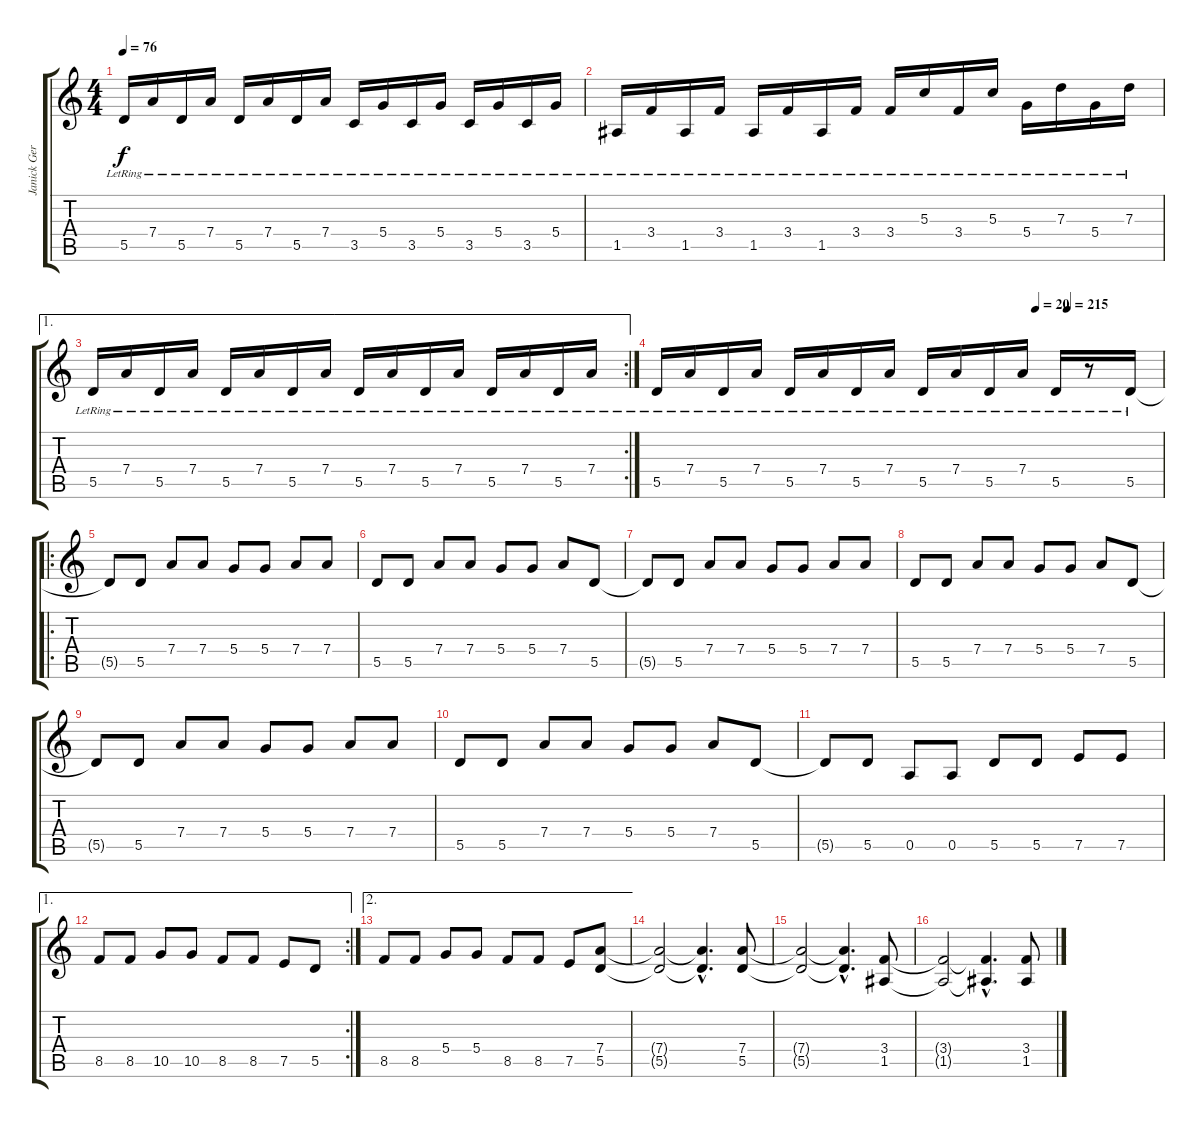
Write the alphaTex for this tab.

\track ("Janick Gers" "Janick Ger") {instrument overdrivenguitar}
\staff {score tabs}
\tuning (E4 B3 G3 D3 A2 E2) {hide}
\ts (4 4)
\tempo 76
\clef g2
\ks c
5.5{lr}.16{dy f} 7.4{lr}.16 5.5{lr}.16 7.4{lr}.16 5.5{lr}.16 7.4{lr}.16 5.5{lr}.16 7.4{lr}.16 3.5{lr}.16 5.4{lr}.16 3.5{lr}.16 5.4{lr}.16 3.5{lr}.16 5.4{lr}.16 3.5{lr}.16 5.4{lr}.16 |
1.5{lr}.16 3.4{lr}.16 1.5{lr}.16 3.4{lr}.16 1.5{lr}.16 3.4{lr}.16 1.5{lr}.16 3.4{lr}.16 3.4{lr}.16 5.3{lr}.16 3.4{lr}.16 5.3{lr}.16 5.4{lr}.16 7.3{lr}.16 5.4{lr}.16 7.3{lr}.16 |
\ae 1
\rc 2
5.5{lr}.16 7.4{lr}.16 5.5{lr}.16 7.4{lr}.16 5.5{lr}.16 7.4{lr}.16 5.5{lr}.16 7.4{lr}.16 5.5{lr}.16 7.4{lr}.16 5.5{lr}.16 7.4{lr}.16 5.5{lr}.16 7.4{lr}.16 5.5{lr}.16 7.4{lr}.16 |
\tempo (215 0.8125)
\tempo (20 0.75)
5.5{lr}.16 7.4{lr}.16 5.5{lr}.16 7.4{lr}.16 5.5{lr}.16 7.4{lr}.16 5.5{lr}.16 7.4{lr}.16 5.5{lr}.16 7.4{lr}.16 5.5{lr}.16 7.4{lr}.16 5.5{lr}.16 r.8 5.5{lr}.16{instrument overdrivenguitar} |
\ro
5.5{t}.8 5.5.8 7.4.8 7.4.8 5.4.8 5.4.8 7.4.8 7.4.8 |
5.5.8 5.5.8 7.4.8 7.4.8 5.4.8 5.4.8 7.4.8 5.5.8 |
5.5{t}.8 5.5.8 7.4.8 7.4.8 5.4.8 5.4.8 7.4.8 7.4.8 |
5.5.8 5.5.8 7.4.8 7.4.8 5.4.8 5.4.8 7.4.8 5.5.8 |
5.5{t}.8 5.5.8 7.4.8 7.4.8 5.4.8 5.4.8 7.4.8 7.4.8 |
5.5.8 5.5.8 7.4.8 7.4.8 5.4.8 5.4.8 7.4.8 5.5.8 |
5.5{t}.8 5.5.8 0.5.8 0.5.8 5.5.8 5.5.8 7.5.8 7.5.8 |
\ae 1
\rc 2
8.5.8 8.5.8 10.5.8 10.5.8 8.5.8 8.5.8 7.5.8 5.5.8 |
\ae 2
8.5.8 8.5.8 5.4.8 5.4.8 8.5.8 8.5.8 7.5.8 (7.4 5.5).8 |
(7.4{t} 5.5{t}).2 (7.4{hac t} 5.5{hac t}).4{d} (7.4 5.5).8 |
(7.4{t} 5.5{t}).2 (7.4{hac t} 5.5{hac t}).4{d} (3.4 1.5).8 |
(3.4{t} 1.5{t}).2 (3.4{hac t} 1.5{hac t}).4{d} (3.4 1.5).8
